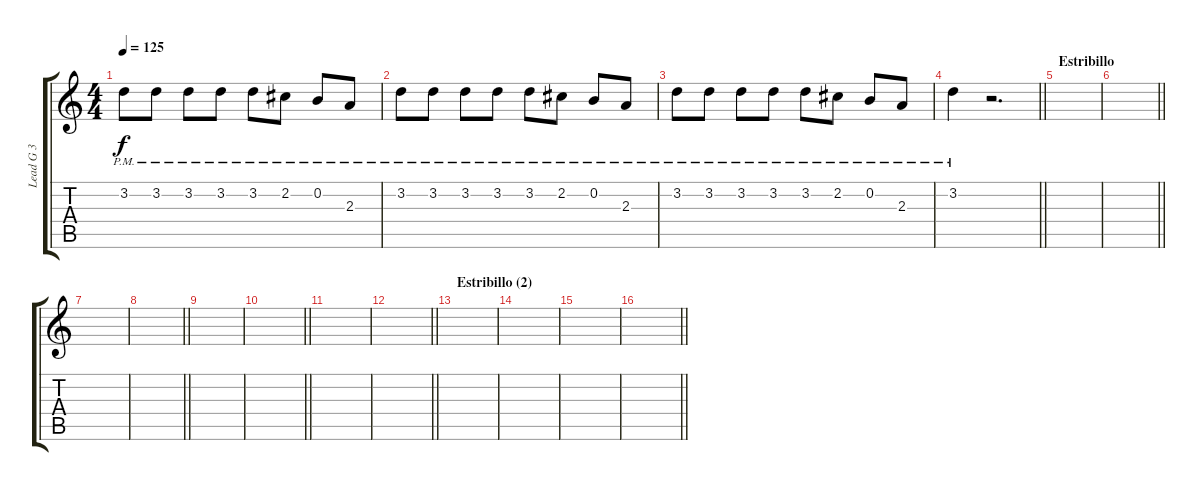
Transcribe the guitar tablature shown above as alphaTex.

\track ("Lead G 3" "Lead G 3") {instrument electricguitarjazz}
\staff {score tabs}
\tuning (E4 B3 G3 D3 A2 E2) {hide}
\ts (4 4)
\tempo 125
\clef g2
\ks c
3.2{pm}.8{dy f} 3.2{pm}.8 3.2{pm}.8 3.2{pm}.8 3.2{pm}.8 2.2{pm}.8 0.2{pm}.8 2.3{pm}.8 |
3.2{pm}.8 3.2{pm}.8 3.2{pm}.8 3.2{pm}.8 3.2{pm}.8 2.2{pm}.8 0.2{pm}.8 2.3{pm}.8 |
3.2{pm}.8 3.2{pm}.8 3.2{pm}.8 3.2{pm}.8 3.2{pm}.8 2.2{pm}.8 0.2{pm}.8 2.3{pm}.8 |
\barLineRight lightlight
3.2{pm}.4 r.2{d} |
\section ("" "Estribillo")
|
\barLineRight lightlight
|
|
\barLineRight lightlight
|
|
\barLineRight lightlight
|
|
\barLineRight lightlight
|
\section ("" "Estribillo (2)")
|
|
|
\barLineRight lightlight
